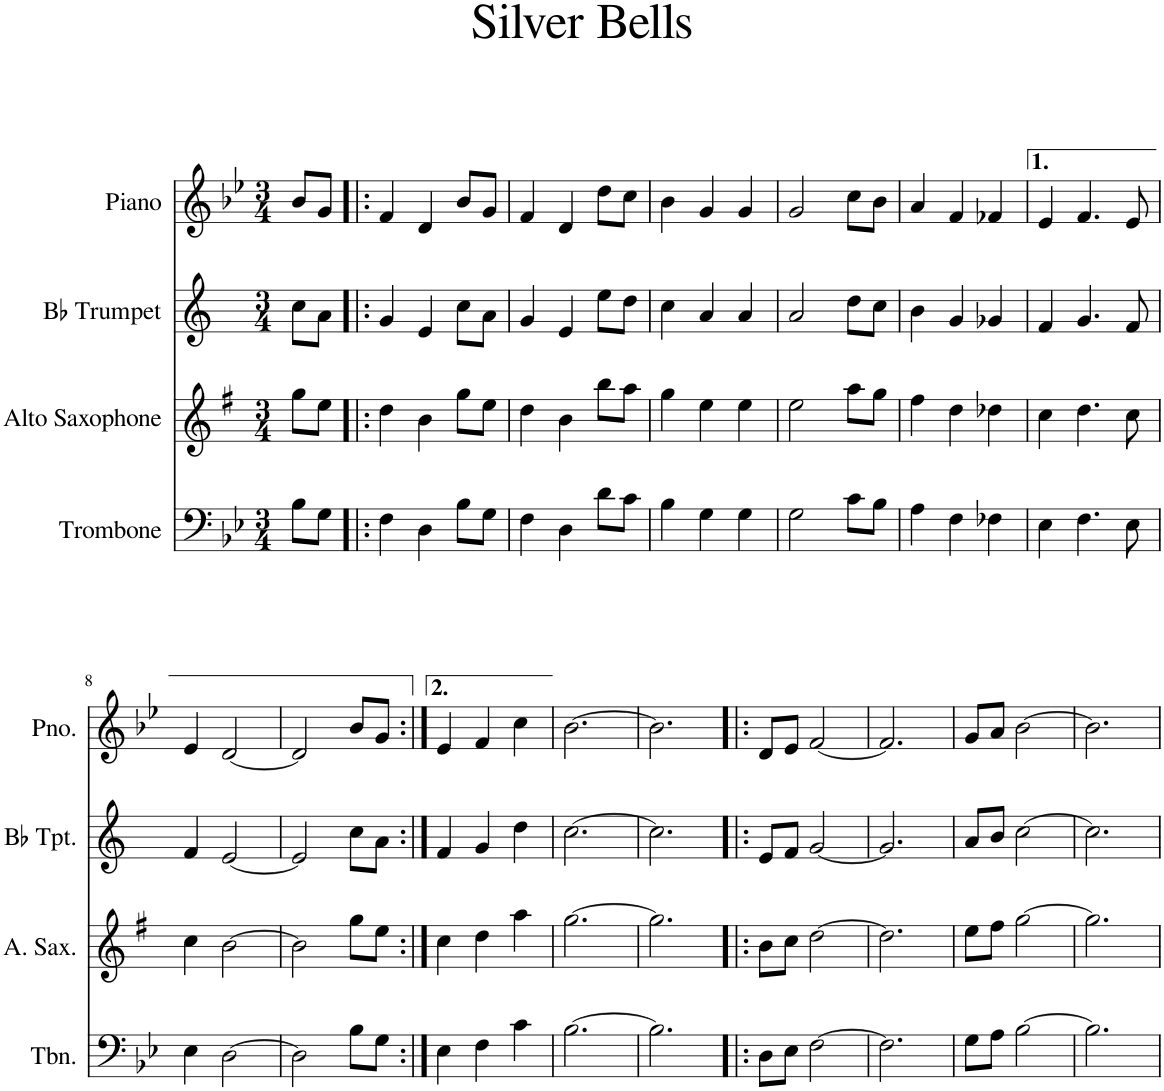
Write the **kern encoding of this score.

**kern	**kern	**kern	**kern
*part4	*part3	*part2	*part1
*staff4	*staff3	*staff2	*staff1
*I"Trombone	*I"Alto Saxophone	*I"Bb Trumpet	*I"Piano
*I'Tbn.	*I'A. Sax.	*I'Bb Tpt.	*I'Pno.
*clefF4	*clefG2	*clefG2	*clefG2
*	*Trd5c9	*Trd1c2	*
*k[b-e-]	*k[f#]	*k[]	*k[b-e-]
*M3/4	*M3/4	*M3/4	*M3/4
=1	=1	=1	=1
8B-\L	8gg\L	8cc\L	8b-/L
8G\J	8ee\J	8a\J	8g/J
=2!|:	=2!|:	=2!|:	=2!|:
4F\	4dd\	4g/	4f/
4D\	4b\	4e/	4d/
8B-\L	8gg\L	8cc\L	8b-/L
8G\J	8ee\J	8a\J	8g/J
=3	=3	=3	=3
4F\	4dd\	4g/	4f/
4D\	4b\	4e/	4d/
8d\L	8bb\L	8ee\L	8dd\L
8c\J	8aa\J	8dd\J	8cc\J
=4	=4	=4	=4
4B-\	4gg\	4cc\	4b-\
4G\	4ee\	4a/	4g/
4G\	4ee\	4a/	4g/
=5	=5	=5	=5
2G\	2ee\	2a/	2g/
8c\L	8aa\L	8dd\L	8cc\L
8B-\J	8gg\J	8cc\J	8b-\J
=6	=6	=6	=6
4A\	4ff#\	4b\	4a/
4F\	4dd\	4g/	4f/
4F-X\	4dd-X\	4g-X/	4f-X/
=7	=7	=7	=7
4E-\	4cc\	4f/	4e-/
4.F\	4.dd\	4.g/	4.f/
8E-\	8cc\	8f/	8e-/
!!LO:LB:g=z
=8	=8	=8	=8
4E-\	4cc\	4f/	4e-/
[2D\	[2b\	[2e/	[2d/
=9	=9	=9	=9
2D\]	2b\]	2e/]	2d/]
8B-\L	8gg\L	8cc\L	8b-/L
8G\J	8ee\J	8a\J	8g/J
=10:|!	=10:|!	=10:|!	=10:|!
4E-\	4cc\	4f/	4e-/
4F\	4dd\	4g/	4f/
4c\	4aa\	4dd\	4cc\
=11	=11	=11	=11
[2.B-\	[2.gg\	[2.cc\	[2.b-\
=12	=12	=12	=12
2.B-\]	2.gg\]	2.cc\]	2.b-\]
=13!|:	=13!|:	=13!|:	=13!|:
8D\L	8b\L	8e/L	8d/L
8E-\J	8cc\J	8f/J	8e-/J
[2F\	[2dd\	[2g/	[2f/
=14	=14	=14	=14
2.F\]	2.dd\]	2.g/]	2.f/]
=15	=15	=15	=15
8G\L	8ee\L	8a/L	8g/L
8A\J	8ff#\J	8b/J	8a/J
[2B-\	[2gg\	[2cc\	[2b-\
=16	=16	=16	=16
2.B-\]	2.gg\]	2.cc\]	2.b-\]
=	=	=	=
*-	*-	*-	*-
